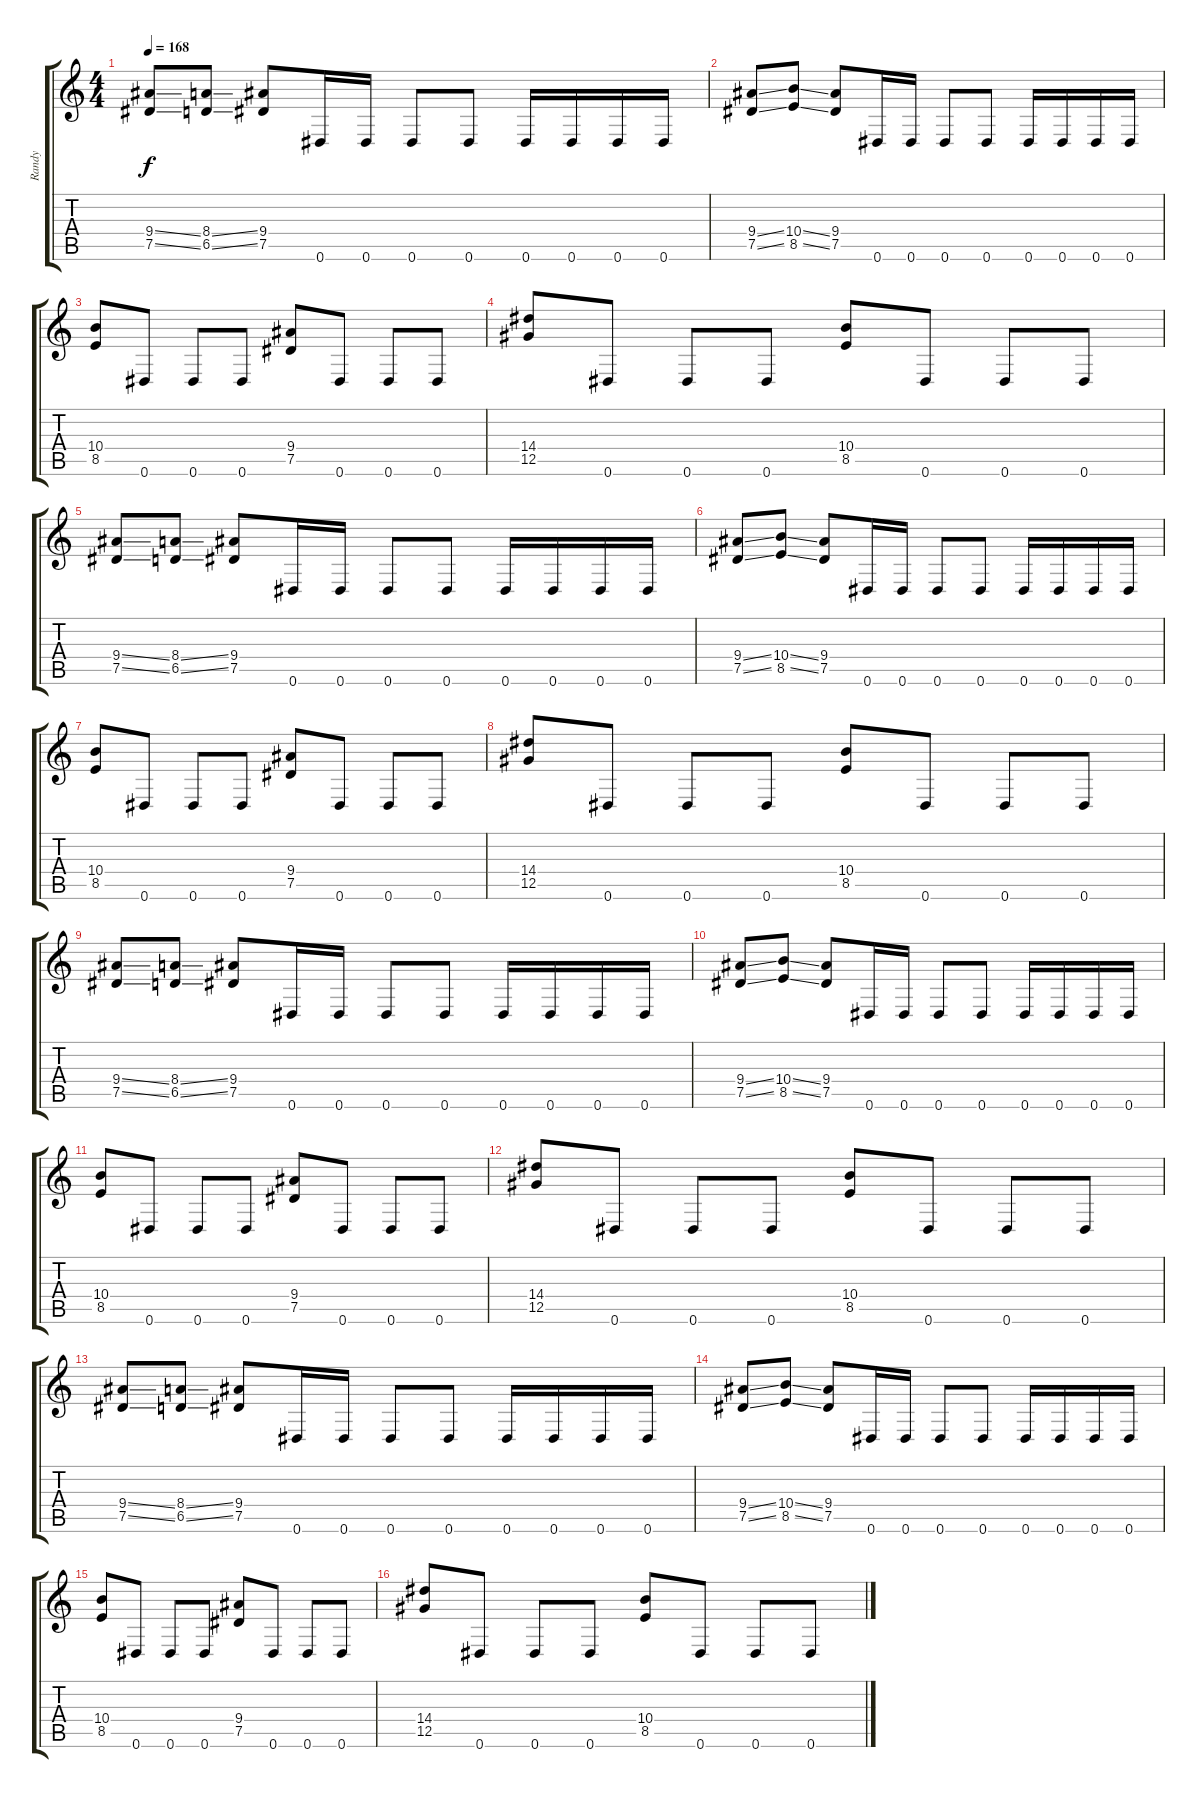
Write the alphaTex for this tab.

\track ("Randy" "Randy") {instrument distortionguitar}
\staff {score tabs}
\tuning (Eb4 Bb3 Gb3 Db3 Ab2 Eb2) {hide}
\ts (4 4)
\tempo 168
\clef g2
\ks c
(9.4{ss} 7.5{ss}).8{dy f} (8.4{ss} 6.5{ss}).8 (9.4 7.5).8 0.6.16 0.6.16 0.6.8 0.6.8 0.6.16 0.6.16 0.6.16 0.6.16 |
(9.4{ss} 7.5{ss}).8 (10.4{ss} 8.5{ss}).8 (9.4 7.5).8 0.6.16 0.6.16 0.6.8 0.6.8 0.6.16 0.6.16 0.6.16 0.6.16 |
(10.4 8.5).8 0.6.8 0.6.8 0.6.8 (9.4 7.5).8 0.6.8 0.6.8 0.6.8 |
(14.4 12.5).8 0.6.8 0.6.8 0.6.8 (10.4 8.5).8 0.6.8 0.6.8 0.6.8 |
(9.4{ss} 7.5{ss}).8 (8.4{ss} 6.5{ss}).8 (9.4 7.5).8 0.6.16 0.6.16 0.6.8 0.6.8 0.6.16 0.6.16 0.6.16 0.6.16 |
(9.4{ss} 7.5{ss}).8 (10.4{ss} 8.5{ss}).8 (9.4 7.5).8 0.6.16 0.6.16 0.6.8 0.6.8 0.6.16 0.6.16 0.6.16 0.6.16 |
(10.4 8.5).8 0.6.8 0.6.8 0.6.8 (9.4 7.5).8 0.6.8 0.6.8 0.6.8 |
(14.4 12.5).8 0.6.8 0.6.8 0.6.8 (10.4 8.5).8 0.6.8 0.6.8 0.6.8 |
(9.4{ss} 7.5{ss}).8 (8.4{ss} 6.5{ss}).8 (9.4 7.5).8 0.6.16 0.6.16 0.6.8 0.6.8 0.6.16 0.6.16 0.6.16 0.6.16 |
(9.4{ss} 7.5{ss}).8 (10.4{ss} 8.5{ss}).8 (9.4 7.5).8 0.6.16 0.6.16 0.6.8 0.6.8 0.6.16 0.6.16 0.6.16 0.6.16 |
(10.4 8.5).8 0.6.8 0.6.8 0.6.8 (9.4 7.5).8 0.6.8 0.6.8 0.6.8 |
(14.4 12.5).8 0.6.8 0.6.8 0.6.8 (10.4 8.5).8 0.6.8 0.6.8 0.6.8 |
(9.4{ss} 7.5{ss}).8 (8.4{ss} 6.5{ss}).8 (9.4 7.5).8 0.6.16 0.6.16 0.6.8 0.6.8 0.6.16 0.6.16 0.6.16 0.6.16 |
(9.4{ss} 7.5{ss}).8 (10.4{ss} 8.5{ss}).8 (9.4 7.5).8 0.6.16 0.6.16 0.6.8 0.6.8 0.6.16 0.6.16 0.6.16 0.6.16 |
(10.4 8.5).8 0.6.8 0.6.8 0.6.8 (9.4 7.5).8 0.6.8 0.6.8 0.6.8 |
(14.4 12.5).8 0.6.8 0.6.8 0.6.8 (10.4 8.5).8 0.6.8 0.6.8 0.6.8
